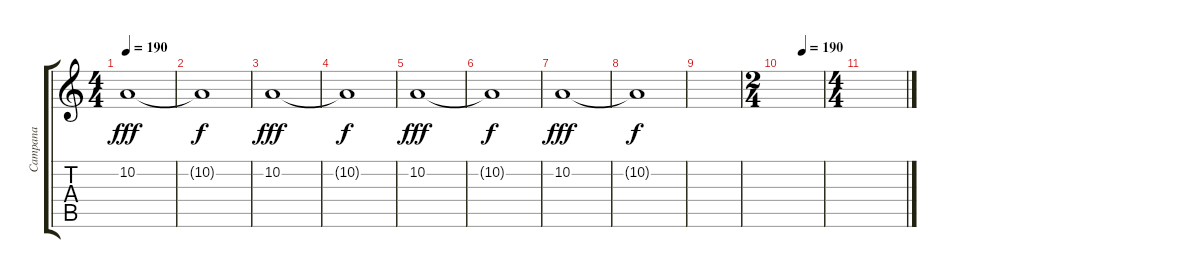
\track ("Campana" "Campana") {instrument tubularbells}
\staff {score tabs}
\tuning (E4 B3 G3 D3 A2 E2) {hide}
\ts (4 4)
\tempo 190
\tempo 70
\tempo 190
\clef g2
\ks c
10.2.1{dy fff instrument tubularbells} |
10.2{t}.1{dy f} |
10.2.1{dy fff} |
10.2{t}.1{dy f} |
10.2.1{dy fff} |
10.2{t}.1{dy f} |
10.2.1{dy fff} |
10.2{t}.1{dy f} |
|
\ts (2 4)
\tempo (190 0.5)
|
\ts (4 4)
